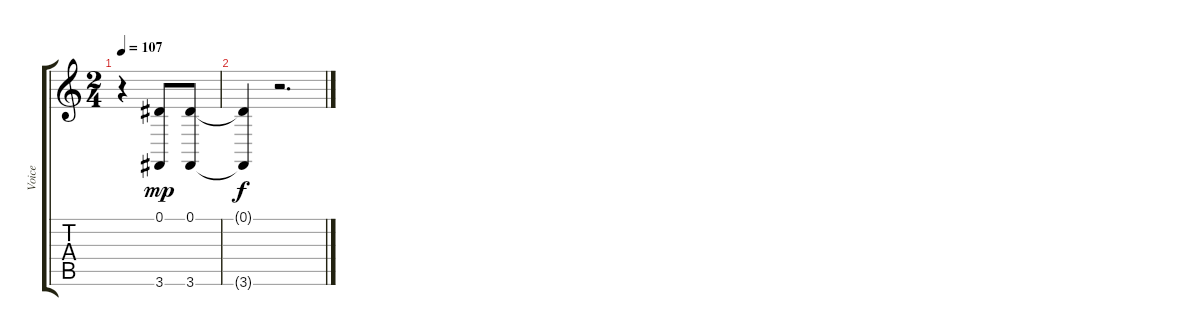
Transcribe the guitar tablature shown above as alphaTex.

\track ("Voice" "Voice") {instrument lead6voice}
\staff {score tabs}
\tuning (Eb4 Bb3 Gb3 Db3 Ab2 Eb2) {hide}
\ts (2 4)
\tempo 107
\clef g2
\ks c
r.4{dy f} (0.1 3.6).8{dy mp} (0.1 3.6).8 |
(0.1{t} 3.6{t}).4{dy f} r.2{d}
